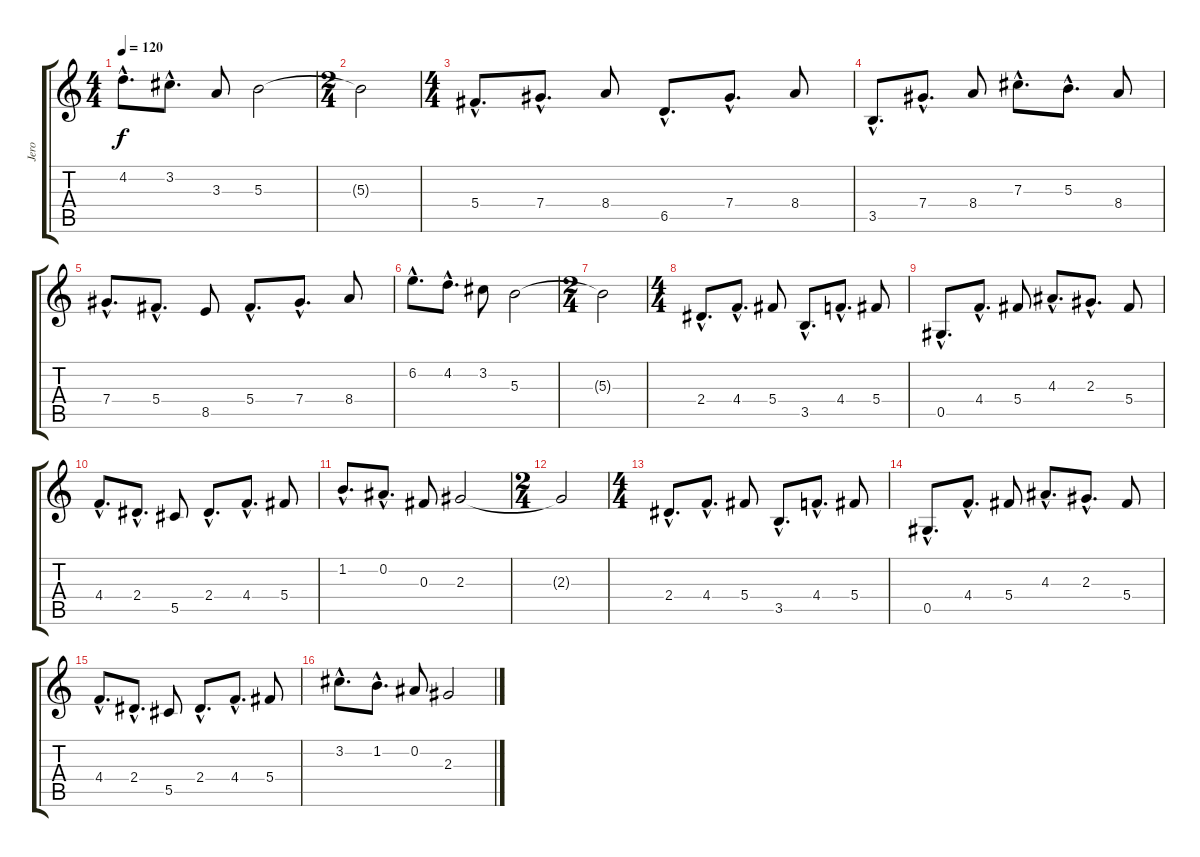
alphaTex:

\track ("Jero" "Jero") {instrument distortionguitar}
\staff {score tabs}
\tuning (Eb4 Bb3 Gb3 Db3 Ab2 Eb2) {hide}
\ts (4 4)
\tempo 120
\clef g2
\ks c
4.2{hac}.8{d dy f} 3.2{hac}.8{d} 3.3.8 5.3.2 |
\ts (2 4)
5.3{t}.2 |
\ts (4 4)
5.4{hac}.8{d} 7.4{hac}.8{d} 8.4.8 6.5{hac}.8{d} 7.4{hac}.8{d} 8.4.8 |
3.5{hac}.8{d} 7.4{hac}.8{d} 8.4.8 7.3{hac}.8{d} 5.3{hac}.8{d} 8.4.8 |
7.4{hac}.8{d} 5.4{hac}.8{d} 8.5.8 5.4{hac}.8{d} 7.4{hac}.8{d} 8.4.8 |
6.2{hac}.8{d} 4.2{hac}.8{d} 3.2.8 5.3.2 |
\ts (2 4)
5.3{t}.2 |
\ts (4 4)
2.4{hac}.8{d} 4.4{hac}.8{d} 5.4.8 3.5{hac}.8{d} 4.4{hac}.8{d} 5.4.8 |
0.5{hac}.8{d} 4.4{hac}.8{d} 5.4.8 4.3{hac}.8{d} 2.3{hac}.8{d} 5.4.8 |
4.4{hac}.8{d} 2.4{hac}.8{d} 5.5.8 2.4{hac}.8{d} 4.4{hac}.8{d} 5.4.8 |
1.2{hac}.8{d} 0.2{hac}.8{d} 0.3.8 2.3.2 |
\ts (2 4)
2.3{t}.2 |
\ts (4 4)
2.4{hac}.8{d} 4.4{hac}.8{d} 5.4.8 3.5{hac}.8{d} 4.4{hac}.8{d} 5.4.8 |
0.5{hac}.8{d} 4.4{hac}.8{d} 5.4.8 4.3{hac}.8{d} 2.3{hac}.8{d} 5.4.8 |
4.4{hac}.8{d} 2.4{hac}.8{d} 5.5.8 2.4{hac}.8{d} 4.4{hac}.8{d} 5.4.8 |
3.2{hac}.8{d} 1.2{hac}.8{d} 0.2.8 2.3.2
